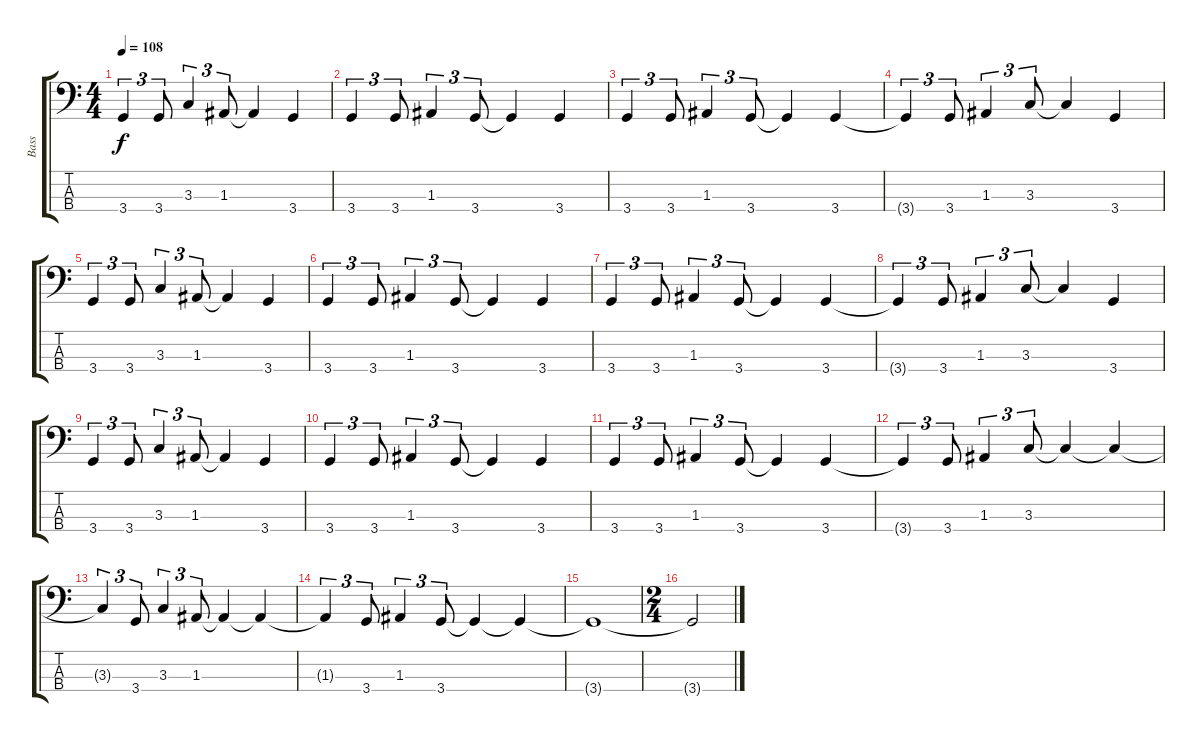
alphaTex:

\track ("Bass" "Bass") {instrument electricbasspick}
\staff {score tabs}
\tuning (G2 D2 A1 E1) {hide}
\ts (4 4)
\tempo 108
\clef f4
\ks c
3.4.4{tu (3 2) dy f} 3.4.8{tu (3 2)} 3.3.4{tu (3 2)} 1.3.8{tu (3 2)} 1.3{t}.4 3.4.4 |
3.4.4{tu (3 2)} 3.4.8{tu (3 2)} 1.3.4{tu (3 2)} 3.4.8{tu (3 2)} 3.4{t}.4 3.4.4 |
3.4.4{tu (3 2)} 3.4.8{tu (3 2)} 1.3.4{tu (3 2)} 3.4.8{tu (3 2)} 3.4{t}.4 3.4.4 |
3.4{t}.4{tu (3 2)} 3.4.8{tu (3 2)} 1.3.4{tu (3 2)} 3.3.8{tu (3 2)} 3.3{t}.4 3.4.4 |
3.4.4{tu (3 2)} 3.4.8{tu (3 2)} 3.3.4{tu (3 2)} 1.3.8{tu (3 2)} 1.3{t}.4 3.4.4 |
3.4.4{tu (3 2)} 3.4.8{tu (3 2)} 1.3.4{tu (3 2)} 3.4.8{tu (3 2)} 3.4{t}.4 3.4.4 |
3.4.4{tu (3 2)} 3.4.8{tu (3 2)} 1.3.4{tu (3 2)} 3.4.8{tu (3 2)} 3.4{t}.4 3.4.4 |
3.4{t}.4{tu (3 2)} 3.4.8{tu (3 2)} 1.3.4{tu (3 2)} 3.3.8{tu (3 2)} 3.3{t}.4 3.4.4 |
3.4.4{tu (3 2)} 3.4.8{tu (3 2)} 3.3.4{tu (3 2)} 1.3.8{tu (3 2)} 1.3{t}.4 3.4.4 |
3.4.4{tu (3 2)} 3.4.8{tu (3 2)} 1.3.4{tu (3 2)} 3.4.8{tu (3 2)} 3.4{t}.4 3.4.4 |
3.4.4{tu (3 2)} 3.4.8{tu (3 2)} 1.3.4{tu (3 2)} 3.4.8{tu (3 2)} 3.4{t}.4 3.4.4 |
3.4{t}.4{tu (3 2)} 3.4.8{tu (3 2)} 1.3.4{tu (3 2)} 3.3.8{tu (3 2)} 3.3{t}.4 3.3{t}.4 |
3.3{t}.4{tu (3 2)} 3.4.8{tu (3 2)} 3.3.4{tu (3 2)} 1.3.8{tu (3 2)} 1.3{t}.4 1.3{t}.4 |
1.3{t}.4{tu (3 2)} 3.4.8{tu (3 2)} 1.3.4{tu (3 2)} 3.4.8{tu (3 2)} 3.4{t}.4 3.4{t}.4 |
3.4{t}.1 |
\ts (2 4)
3.4{t}.2
